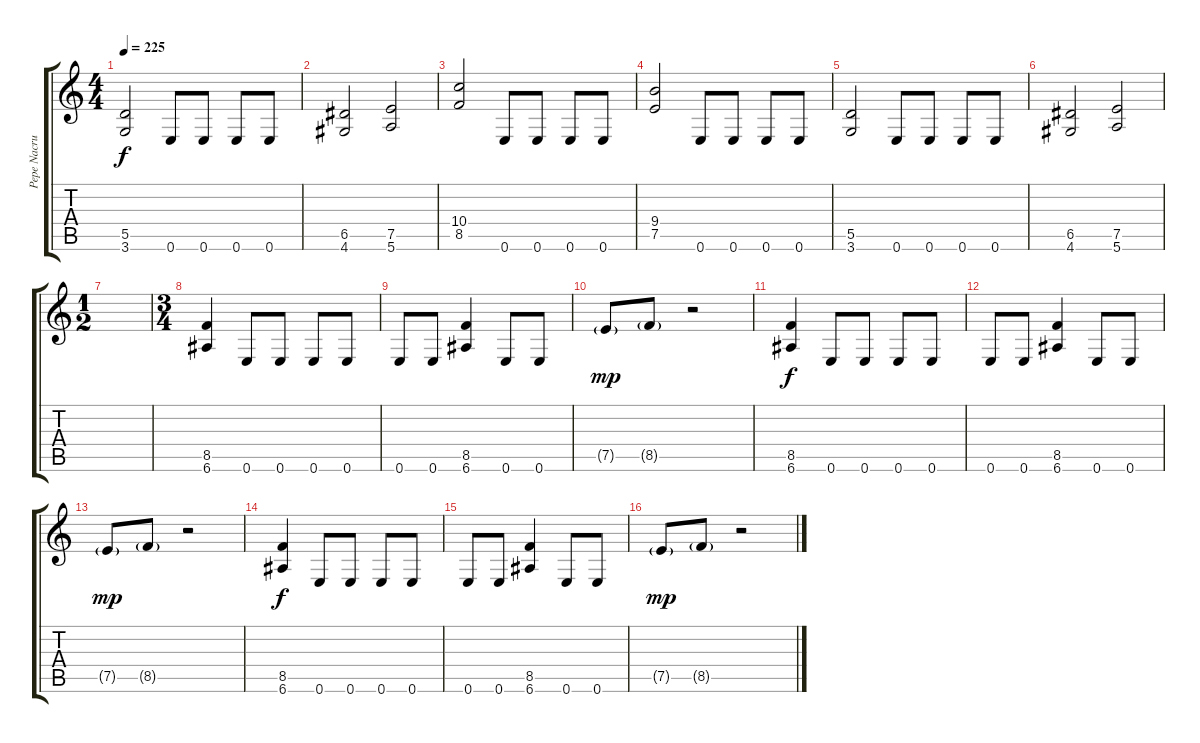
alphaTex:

\track ("Pepe Nacrur" "Pepe Nacru") {instrument distortionguitar}
\staff {score tabs}
\tuning (E4 B3 G3 D3 A2 E2) {hide}
\ts (4 4)
\tempo 225
\clef g2
\ks c
(5.5 3.6).2{dy f} 0.6.8 0.6.8 0.6.8 0.6.8 |
(6.5 4.6).2 (7.5 5.6).2 |
(10.4 8.5).2 0.6.8 0.6.8 0.6.8 0.6.8 |
(9.4 7.5).2 0.6.8 0.6.8 0.6.8 0.6.8 |
(5.5 3.6).2 0.6.8 0.6.8 0.6.8 0.6.8 |
(6.5 4.6).2 (7.5 5.6).2 |
\ts (1 2)
|
\ts (3 4)
(8.5 6.6).4 0.6.8 0.6.8 0.6.8 0.6.8 |
0.6.8 0.6.8 (8.5 6.6).4 0.6.8 0.6.8 |
7.5{g}.8{dy mp} 8.5{g}.8 r.2 |
(8.5 6.6).4{dy f} 0.6.8 0.6.8 0.6.8 0.6.8 |
0.6.8 0.6.8 (8.5 6.6).4 0.6.8 0.6.8 |
7.5{g}.8{dy mp} 8.5{g}.8 r.2 |
(8.5 6.6).4{dy f} 0.6.8 0.6.8 0.6.8 0.6.8 |
0.6.8 0.6.8 (8.5 6.6).4 0.6.8 0.6.8 |
7.5{g}.8{dy mp} 8.5{g}.8 r.2
